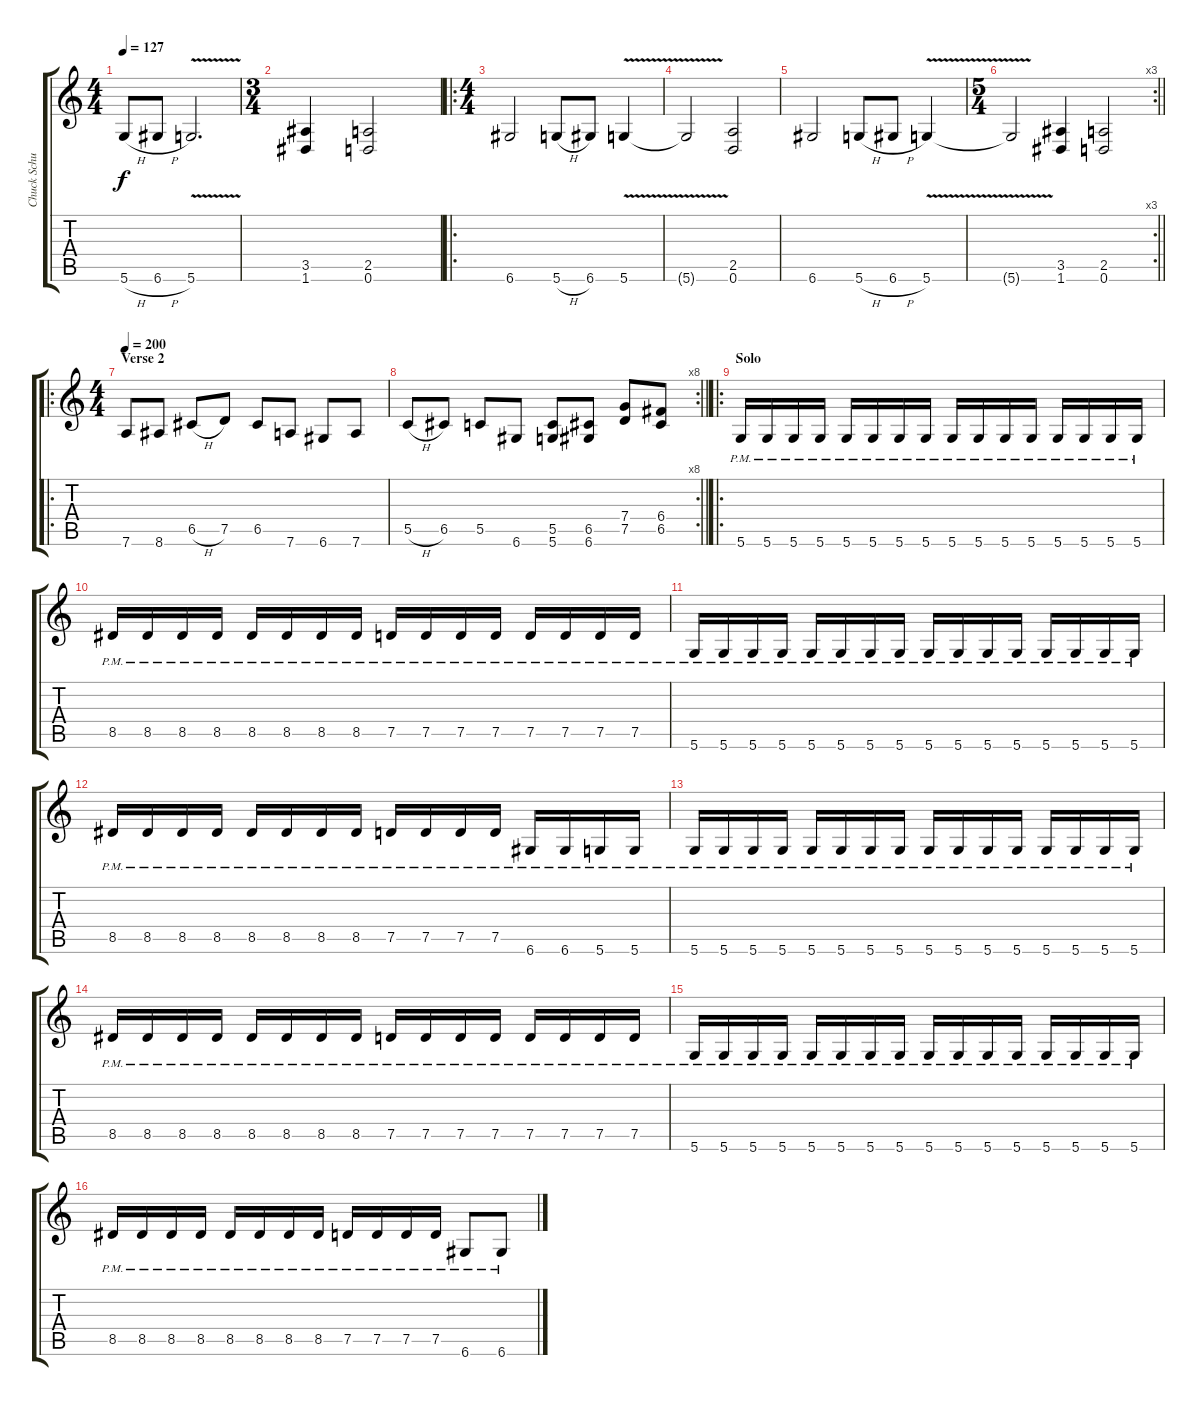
\track ("Chuck Schuldiner" "Chuck Schu") {instrument distortionguitar}
\staff {score tabs}
\tuning (D4 A3 F3 C3 G2 D2) {hide}
\ts (4 4)
\tempo 127
\clef g2
\ks c
5.6{h}.8{dy f} 6.6{h}.8 5.6{v}.2{d} |
\ts (3 4)
(3.5 1.6).4 (2.5 0.6).2 |
\ro
\ts (4 4)
6.6.2 5.6{h}.8 6.6.8 5.6{v}.4 |
5.6{t}.2 (2.5 0.6).2 |
6.6.2 5.6{h}.8 6.6{h}.8 5.6{v}.4 |
\rc 3
\ts (5 4)
\barLineRight lightlight
5.6{t}.2 (3.5 1.6).4 (2.5 0.6).2 |
\ro
\ts (4 4)
\section ("" "Verse 2")
\tempo 200
7.6.8 8.6.8 6.5{h}.8 7.5.8 6.5.8 7.6.8 6.6.8 7.6.8 |
\rc 8
\barLineRight lightlight
5.5{h}.8 6.5.8 5.5.8 6.6.8 (5.5 5.6).8 (6.5 6.6).8 (7.4 7.5).8 (6.4 6.5).8 |
\ro
\section ("" "Solo")
5.6{pm}.16 5.6{pm}.16 5.6{pm}.16 5.6{pm}.16 5.6{pm}.16 5.6{pm}.16 5.6{pm}.16 5.6{pm}.16 5.6{pm}.16 5.6{pm}.16 5.6{pm}.16 5.6{pm}.16 5.6{pm}.16 5.6{pm}.16 5.6{pm}.16 5.6{pm}.16 |
8.5{pm}.16 8.5{pm}.16 8.5{pm}.16 8.5{pm}.16 8.5{pm}.16 8.5{pm}.16 8.5{pm}.16 8.5{pm}.16 7.5{pm}.16 7.5{pm}.16 7.5{pm}.16 7.5{pm}.16 7.5{pm}.16 7.5{pm}.16 7.5{pm}.16 7.5{pm}.16 |
5.6{pm}.16 5.6{pm}.16 5.6{pm}.16 5.6{pm}.16 5.6{pm}.16 5.6{pm}.16 5.6{pm}.16 5.6{pm}.16 5.6{pm}.16 5.6{pm}.16 5.6{pm}.16 5.6{pm}.16 5.6{pm}.16 5.6{pm}.16 5.6{pm}.16 5.6{pm}.16 |
8.5{pm}.16 8.5{pm}.16 8.5{pm}.16 8.5{pm}.16 8.5{pm}.16 8.5{pm}.16 8.5{pm}.16 8.5{pm}.16 7.5{pm}.16 7.5{pm}.16 7.5{pm}.16 7.5{pm}.16 6.6{pm}.16 6.6{pm}.16 5.6{pm}.16 5.6{pm}.16 |
5.6{pm}.16 5.6{pm}.16 5.6{pm}.16 5.6{pm}.16 5.6{pm}.16 5.6{pm}.16 5.6{pm}.16 5.6{pm}.16 5.6{pm}.16 5.6{pm}.16 5.6{pm}.16 5.6{pm}.16 5.6{pm}.16 5.6{pm}.16 5.6{pm}.16 5.6{pm}.16 |
8.5{pm}.16 8.5{pm}.16 8.5{pm}.16 8.5{pm}.16 8.5{pm}.16 8.5{pm}.16 8.5{pm}.16 8.5{pm}.16 7.5{pm}.16 7.5{pm}.16 7.5{pm}.16 7.5{pm}.16 7.5{pm}.16 7.5{pm}.16 7.5{pm}.16 7.5{pm}.16 |
5.6{pm}.16 5.6{pm}.16 5.6{pm}.16 5.6{pm}.16 5.6{pm}.16 5.6{pm}.16 5.6{pm}.16 5.6{pm}.16 5.6{pm}.16 5.6{pm}.16 5.6{pm}.16 5.6{pm}.16 5.6{pm}.16 5.6{pm}.16 5.6{pm}.16 5.6{pm}.16 |
8.5{pm}.16 8.5{pm}.16 8.5{pm}.16 8.5{pm}.16 8.5{pm}.16 8.5{pm}.16 8.5{pm}.16 8.5{pm}.16 7.5{pm}.16 7.5{pm}.16 7.5{pm}.16 7.5{pm}.16 6.6{pm}.8 6.6{pm}.8
